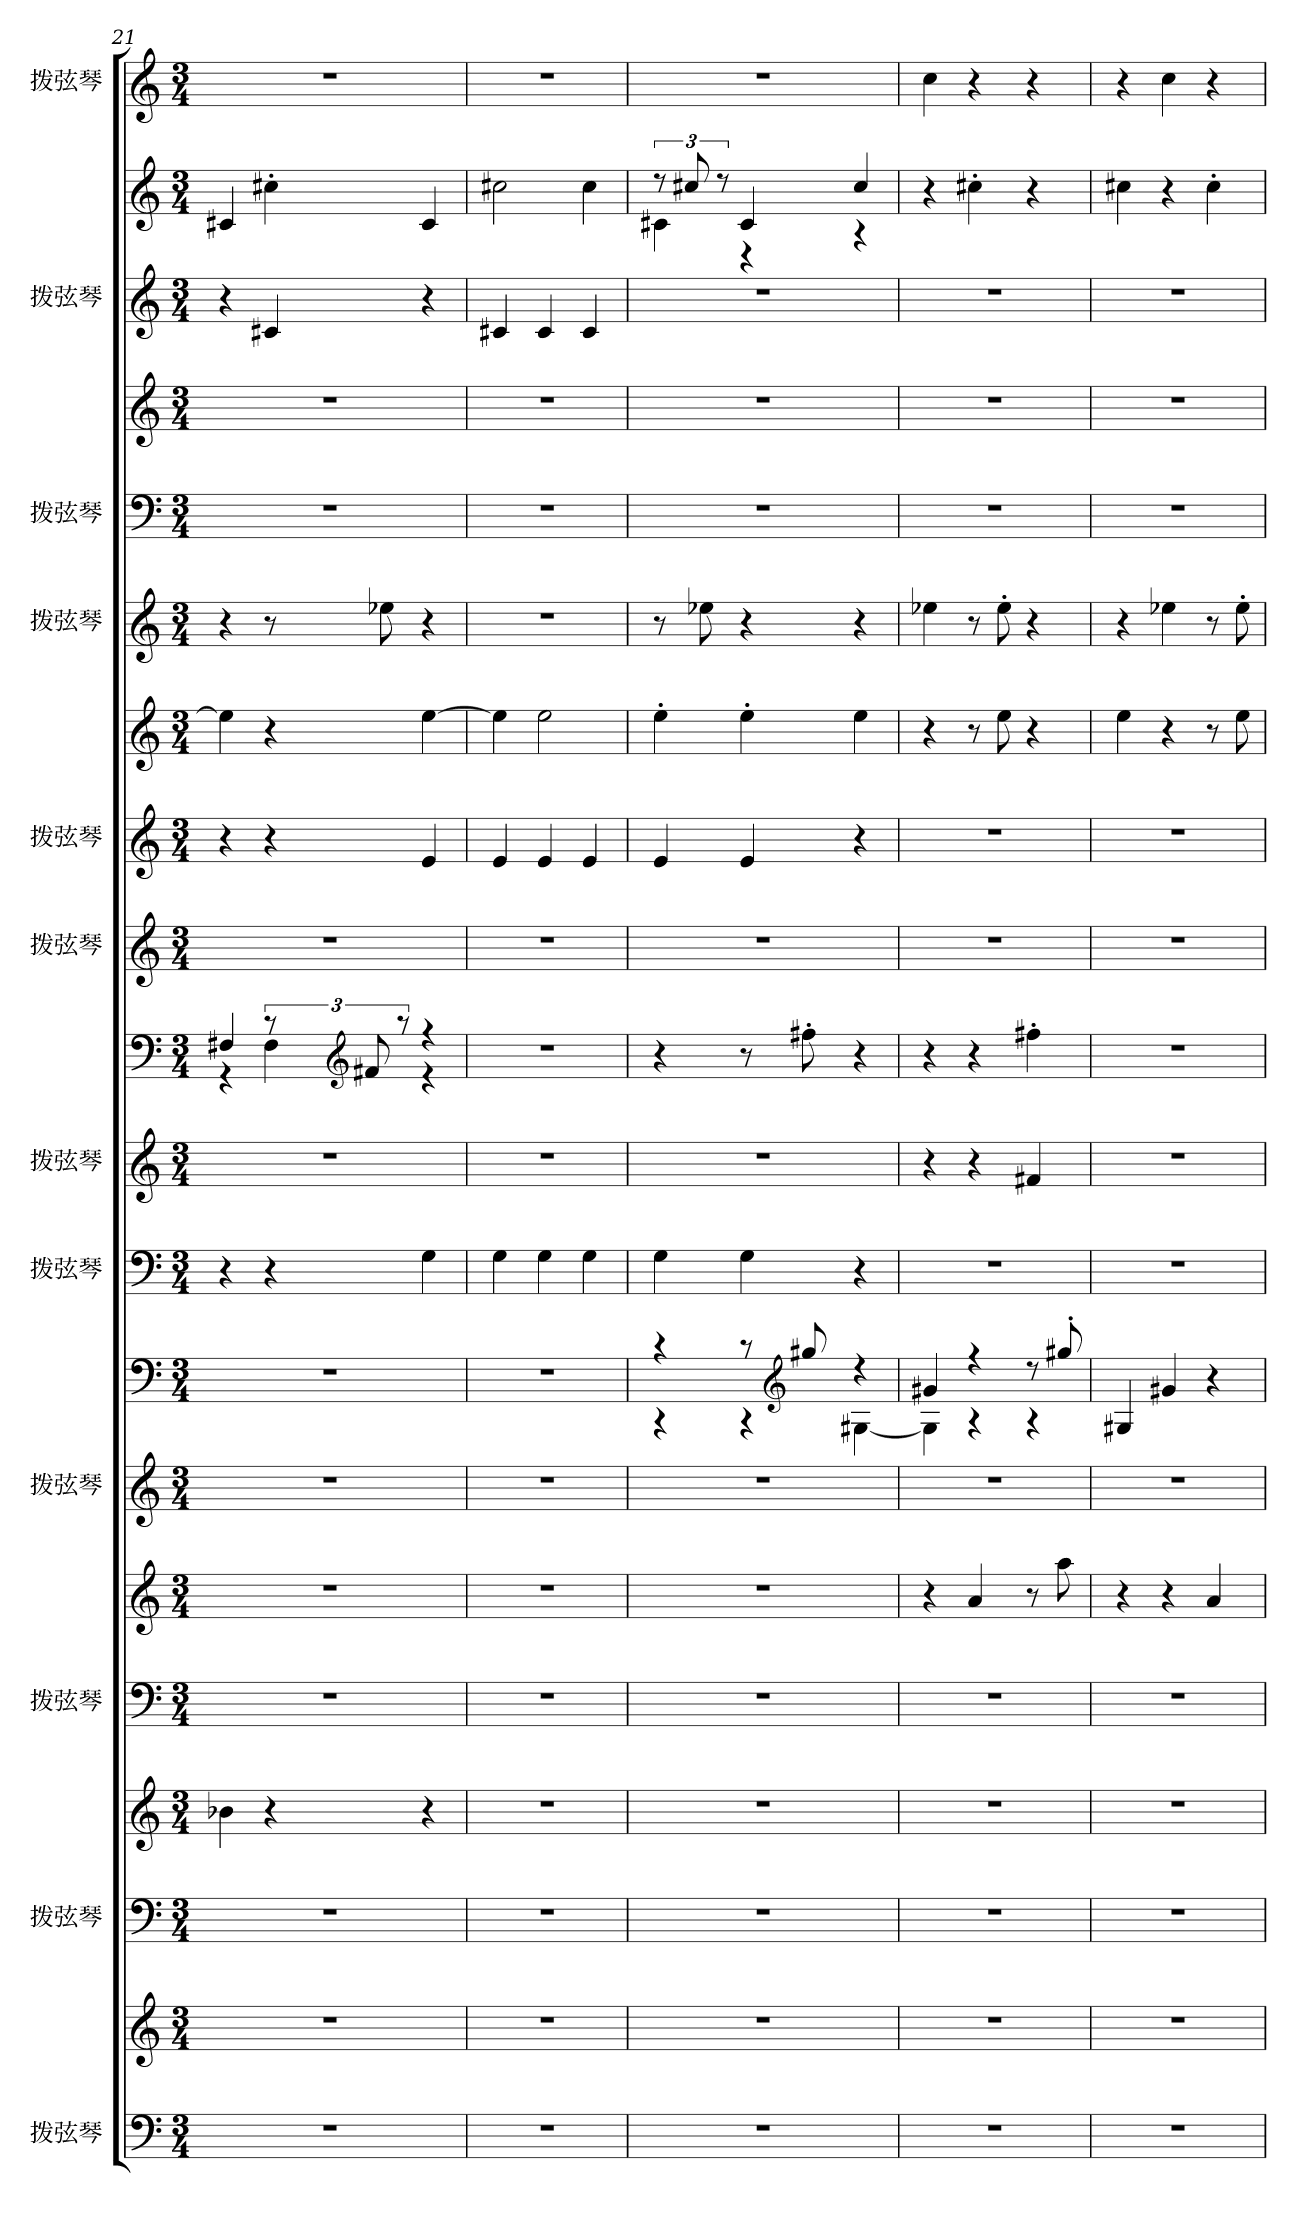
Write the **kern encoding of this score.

**kern	**kern	**kern	**kern	**kern	**kern	**kern	**kern	**kern	**kern	**kern	**kern	**kern	**kern	**kern	**kern	**kern	**kern	**kern	**kern
*part12	*part12	*part11	*part11	*part10	*part10	*part9	*part9	*part8	*part7	*part7	*part6	*part5	*part5	*part4	*part3	*part3	*part2	*part2	*part1
*staff20	*staff19	*staff18	*staff17	*staff16	*staff15	*staff14	*staff13	*staff12	*staff11	*staff10	*staff9	*staff8	*staff7	*staff6	*staff5	*staff4	*staff3	*staff2	*staff1
*I"拨弦琴	*	*I"拨弦琴	*	*I"拨弦琴	*	*I"拨弦琴	*	*I"拨弦琴	*I"拨弦琴	*	*I"拨弦琴	*I"拨弦琴	*	*I"拨弦琴	*I"拨弦琴	*	*I"拨弦琴	*	*I"拨弦琴
!!LO:PB:g=z
*clefF4	*clefG2	*clefF4	*clefG2	*clefF4	*clefG2	*clefG2	*clefF4	*clefF4	*clefG2	*clefF4	*clefG2	*clefG2	*clefG2	*clefG2	*clefF4	*clefG2	*clefG2	*clefG2	*clefG2
*k[]	*k[]	*k[]	*k[]	*k[]	*k[]	*k[]	*k[]	*k[]	*k[]	*k[]	*k[]	*k[]	*k[]	*k[]	*k[]	*k[]	*k[]	*k[]	*k[]
*M3/4	*M3/4	*M3/4	*M3/4	*M3/4	*M3/4	*M3/4	*M3/4	*M3/4	*M3/4	*M3/4	*M3/4	*M3/4	*M3/4	*M3/4	*M3/4	*M3/4	*M3/4	*M3/4	*M3/4
=21	=21	=21	=21	=21	=21	=21	=21	=21	=21	=21	=21	=21	=21	=21	=21	=21	=21	=21	=21
*	*	*	*	*	*	*	*	*	*	*^	*	*	*	*	*	*	*	*	*
2.r	2.r	2.r	4b-X\	2.r	2.r	2.r	2.r	4r	2.r	4F#X/	4r	2.r	4r	4ee\]	4r	2.r	2.r	4r	4c#X/	2.r
.	.	.	4r	.	.	.	.	4r	.	12r	4F#\	.	4r	4r	8r	.	.	4c#X/	4cc#X'\	.
*	*	*	*	*	*	*	*	*	*	*clefG2	*	*	*	*	*	*	*	*	*	*
.	.	.	.	.	.	.	.	.	.	12f#X/	.	.	.	.	.	.	.	.	.	.
.	.	.	.	.	.	.	.	.	.	.	.	.	.	.	8ee-X\	.	.	.	.	.
.	.	.	.	.	.	.	.	.	.	12r	.	.	.	.	.	.	.	.	.	.
.	.	.	4r	.	.	.	.	4G\	.	4r	4r	.	4e/	[4ee\	4r	.	.	4r	4c#/	.
*	*	*	*	*	*	*	*	*	*	*v	*v	*	*	*	*	*	*	*	*	*
=22	=22	=22	=22	=22	=22	=22	=22	=22	=22	=22	=22	=22	=22	=22	=22	=22	=22	=22	=22
2.r	2.r	2.r	2.r	2.r	2.r	2.r	2.r	4G\	2.r	2.r	2.r	4e/	4ee\]	2.r	2.r	2.r	4c#X/	2cc#X\	2.r
.	.	.	.	.	.	.	.	4G\	.	.	.	4e/	2ee\	.	.	.	4c#/	.	.
.	.	.	.	.	.	.	.	4G\	.	.	.	4e/	.	.	.	.	4c#/	4cc#\	.
=23	=23	=23	=23	=23	=23	=23	=23	=23	=23	=23	=23	=23	=23	=23	=23	=23	=23	=23	=23
*	*	*	*	*	*	*	*^	*	*	*	*	*	*	*	*	*	*	*^	*
2.r	2.r	2.r	2.r	2.r	2.r	2.r	4r	4r	4G\	2.r	4r	2.r	4e/	4ee'\	8r	2.r	2.r	2.r	12r	4c#X\	2.r
.	.	.	.	.	.	.	.	.	.	.	.	.	.	.	.	.	.	.	12cc#X/	.	.
.	.	.	.	.	.	.	.	.	.	.	.	.	.	.	8ee-X\	.	.	.	.	.	.
.	.	.	.	.	.	.	.	.	.	.	.	.	.	.	.	.	.	.	12r	.	.
.	.	.	.	.	.	.	8r	4r	4G\	.	8r	.	4e/	4ee'\	4r	.	.	.	4c#/	4r	.
*	*	*	*	*	*	*	*clefG2	*	*	*	*	*	*	*	*	*	*	*	*	*	*
.	.	.	.	.	.	.	8gg#X/	.	.	.	8ff#X'\	.	.	.	.	.	.	.	.	.	.
.	.	.	.	.	.	.	4r	[4G#X\	4r	.	4r	.	4r	4ee\	4r	.	.	.	4cc#/	4r	.
*	*	*	*	*	*	*	*	*	*	*	*	*	*	*	*	*	*	*	*v	*v	*
=24	=24	=24	=24	=24	=24	=24	=24	=24	=24	=24	=24	=24	=24	=24	=24	=24	=24	=24	=24	=24
2.r	2.r	2.r	2.r	2.r	4r	2.r	4g#X/	4G#\]	2.r	4r	4r	2.r	2.r	4r	4ee-X\	2.r	2.r	2.r	4r	4cc\
.	.	.	.	.	4a/	.	4r	4r	.	4r	4r	.	.	8r	8r	.	.	.	4cc#X'\	4r
.	.	.	.	.	.	.	.	.	.	.	.	.	.	8ee\	8ee-'\	.	.	.	.	.
.	.	.	.	.	8r	.	8r	4r	.	4f#X/	4ff#X'\	.	.	4r	4r	.	.	.	4r	4r
.	.	.	.	.	8aa\	.	8gg#X'/	.	.	.	.	.	.	.	.	.	.	.	.	.
*	*	*	*	*	*	*	*v	*v	*	*	*	*	*	*	*	*	*	*	*	*
=25	=25	=25	=25	=25	=25	=25	=25	=25	=25	=25	=25	=25	=25	=25	=25	=25	=25	=25	=25
2.r	2.r	2.r	2.r	2.r	4r	2.r	4G#X/	2.r	2.r	2.r	2.r	2.r	4ee\	4r	2.r	2.r	2.r	4cc#X\	4r
.	.	.	.	.	4r	.	4g#X/	.	.	.	.	.	4r	4ee-X\	.	.	.	4r	4cc\
.	.	.	.	.	4a/	.	4r	.	.	.	.	.	8r	8r	.	.	.	4cc#'\	4r
.	.	.	.	.	.	.	.	.	.	.	.	.	8ee\	8ee-'\	.	.	.	.	.
=	=	=	=	=	=	=	=	=	=	=	=	=	=	=	=	=	=	=	=
*-	*-	*-	*-	*-	*-	*-	*-	*-	*-	*-	*-	*-	*-	*-	*-	*-	*-	*-	*-
